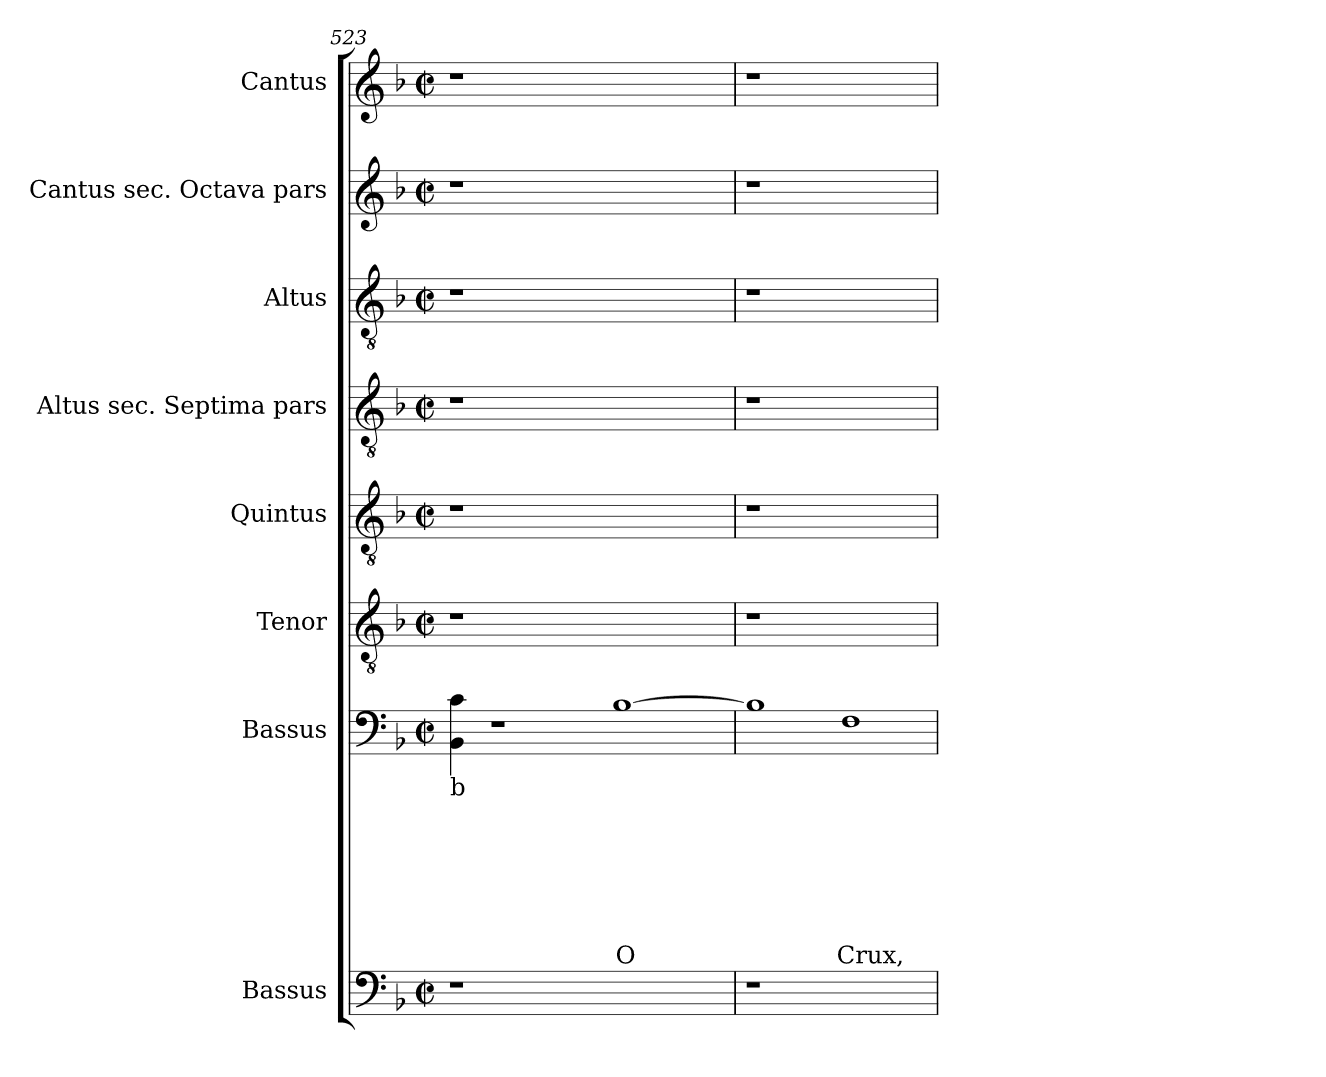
**kern	**kern	**text	**text	**text	**text	**text	**text	**text	**kern	**kern	**kern	**kern	**kern	**kern
*part8	*part7	*part7	*part7	*part7	*part7	*part7	*part7	*part7	*part6	*part5	*part4	*part3	*part2	*part1
*staff8	*staff7	*staff7	*staff7	*staff7	*staff7	*staff7	*staff7	*staff7	*staff6	*staff5	*staff4	*staff3	*staff2	*staff1
*I"Bassus	*I"Bassus	*	*	*	*	*	*	*	*I"Tenor	*I"Quintus	*I"Altus sec. Septima pars	*I"Altus	*I"Cantus sec. Octava pars	*I"Cantus
*	*I'Bassus	*	*	*	*	*	*	*	*I'Tenor	*I'Quintus	*	*I'Altus	*	*I'Cantus
!!LO:PB:g=z
*clefF4	*clefF4	*	*	*	*	*	*	*	*clefGv2	*clefGv2	*clefGv2	*clefGv2	*clefG2	*clefG2
*k[b-]	*k[b-]	*	*	*	*	*	*	*	*k[b-]	*k[b-]	*k[b-]	*k[b-]	*k[b-]	*k[b-]
*F:	*F:	*	*	*	*	*	*	*	*F:	*F:	*F:	*F:	*F:	*F:
*M2/2	*M2/2	*	*	*	*	*	*	*	*M2/2	*M2/2	*M2/2	*M2/2	*M2/2	*M2/2
*met(c|)	*met(c|)	*	*	*	*	*	*	*	*met(c|)	*met(c|)	*met(c|)	*met(c|)	*met(c|)	*met(c|)
=523	=523	=523	=523	=523	=523	=523	=523	=523	=523	=523	=523	=523	=523	=523
!	!LO:TX:b:t=b	!	!	!	!	!	!	!	!	!	!	!	!	!
1r	4BB-\ 4c\	.	.	.	.	.	.	.	1r	1r	1r	1r	1r	1r
.	1r	.	.	.	.	.	.	.	.	.	.	.	.	.
1ryy	.	.	.	.	.	.	.	.	1ryy	1ryy	1ryy	1ryy	1ryy	1ryy
!	!	!	!	!	!	!	!	!LO:LY:b	!	!	!	!	!	!
.	[>1B-	.	.	.	.	.	.	-O	.	.	.	.	.	.
4ryy	.	.	.	.	.	.	.	.	4ryy	4ryy	4ryy	4ryy	4ryy	4ryy
=524	=524	=524	=524	=524	=524	=524	=524	=524	=524	=524	=524	=524	=524	=524
1r	1B-]	.	.	.	.	.	.	.	1r	1r	1r	1r	1r	1r
!	!	!	!	!	!	!	!	!LO:LY:b	!	!	!	!	!	!
1ryy	1F	.	.	.	.	.	.	Crux,	1ryy	1ryy	1ryy	1ryy	1ryy	1ryy
=	=	=	=	=	=	=	=	=	=	=	=	=	=	=
*-	*-	*-	*-	*-	*-	*-	*-	*-	*-	*-	*-	*-	*-	*-
